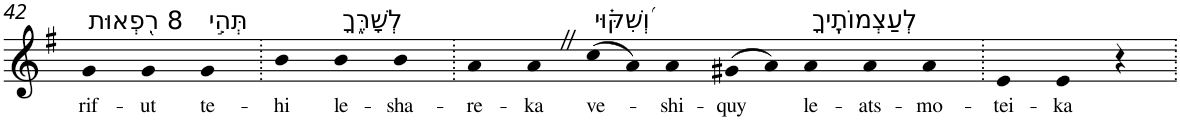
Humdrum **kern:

**kern	**text
*part1	*part1
*staff1	*staff1
*I"Piano	*
*I'Pno	*
!!LO:PB:g=z
*clefG2	*
*k[f#]	*
*G:	*
=42	=42
!LO:TX:a:t=8 רִ֭פְאוּת	!
!	!LO:LY:b
4g	rif-
!	!LO:LY:b
4g	-ut
!LO:TX:a:t=תְּהִ֣י	!
!	!LO:LY:b
4g	te-
=43.	=43.
!	!LO:LY:b
4b	-hi
!LO:TX:a:t=לְשָׁרֶּ֑ךָ	!
!	!LO:LY:b
4b	le-
!	!LO:LY:b
4b	-sha-
=44.	=44.
!	!LO:LY:b
4a	-re-
!	!LO:LY:b
4aZ	-ka
!LO:TX:a:t=וְ֝שִׁקּ֗וּי	!
!	!LO:LY:b
(>8cc	ve-
8a)	.
!	!LO:LY:b
4a	-shi-
!	!LO:LY:b
(>8g#X	-quy
8a)	.
!LO:TX:a:t=לְעַצְמוֹתֶֽיךָ	!
!	!LO:LY:b
4a	le-
!	!LO:LY:b
4a	-ats-
!	!LO:LY:b
4a	-mo-
=45.	=45.
!	!LO:LY:b
4e	-tei-
!	!LO:LY:b
4e	-ka
4r	.
=.	=.
*-	*-
